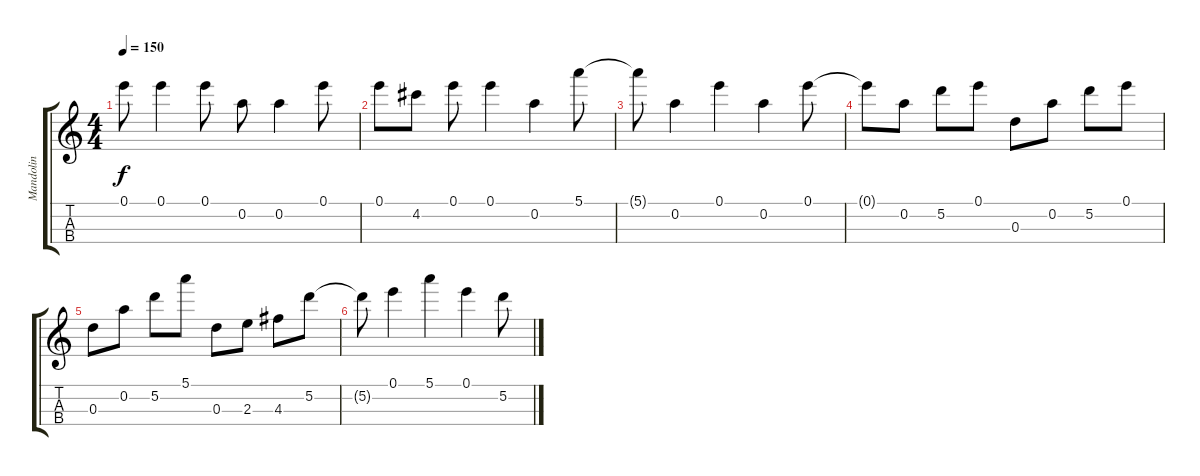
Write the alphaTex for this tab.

\track ("Mandolin" "Mandolin") {instrument banjo}
\staff {score tabs}
\tuning (E5 A4 D4 G3) {hide}
\displaytranspose 12
\ts (4 4)
\tempo 150
\clef g2
\ks c
0.1{t}.8{dy f} 0.1.4 0.1.8 0.2.8 0.2.4 0.1.8 |
0.1.8 4.2.8 0.1.8 0.1.4 0.2.4 5.1.8 |
5.1{t}.8 0.2.4 0.1.4 0.2.4 0.1.8 |
0.1{t}.8 0.2.8 5.2.8 0.1.8 0.3.8 0.2.8 5.2.8 0.1.8 |
0.3.8 0.2.8 5.2.8 5.1.8 0.3.8 2.3.8 4.3.8 5.2.8 |
5.2{t}.8 0.1.4 5.1.4 0.1.4 5.2.8
